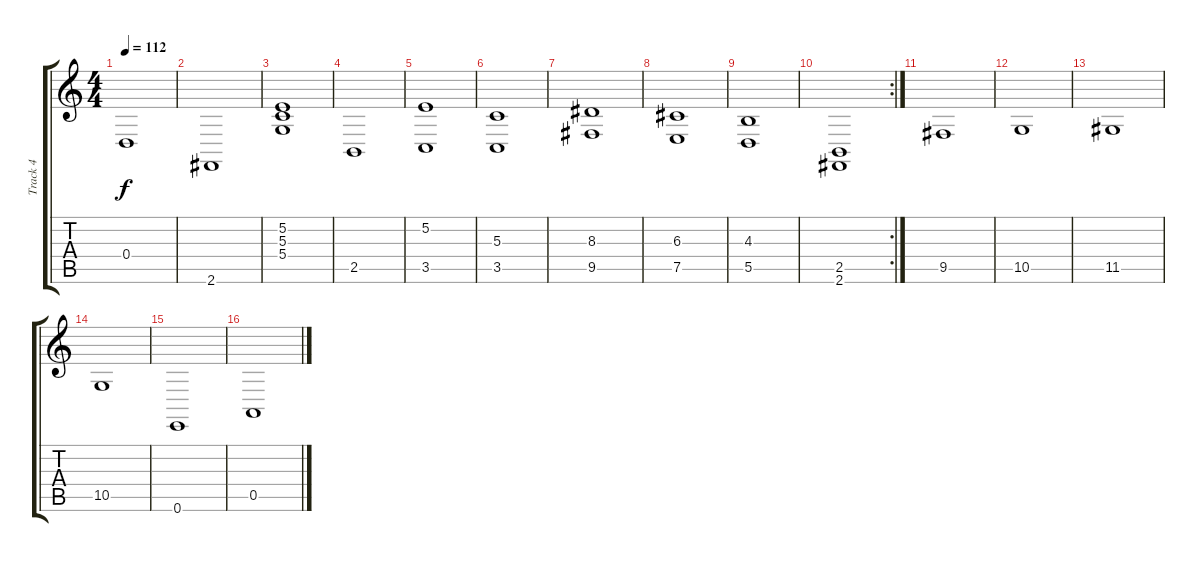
\track ("Track 4" "Track 4") {instrument choiraahs}
\staff {score tabs}
\tuning (E4 B3 G3 D3 A2 E2) {hide}
\ts (4 4)
\tempo 112
\clef g2
\ks c
0.4.1{dy f} |
2.6.1 |
(5.2 5.3 5.4).1 |
2.5.1 |
(5.2 3.5).1 |
(5.3 3.5).1 |
(8.3 9.5).1 |
(6.3 7.5).1 |
(4.3 5.5).1 |
\rc 2
(2.5 2.6).1 |
9.5.1 |
10.5.1 |
11.5.1 |
10.5.1 |
0.6.1 |
0.5.1
